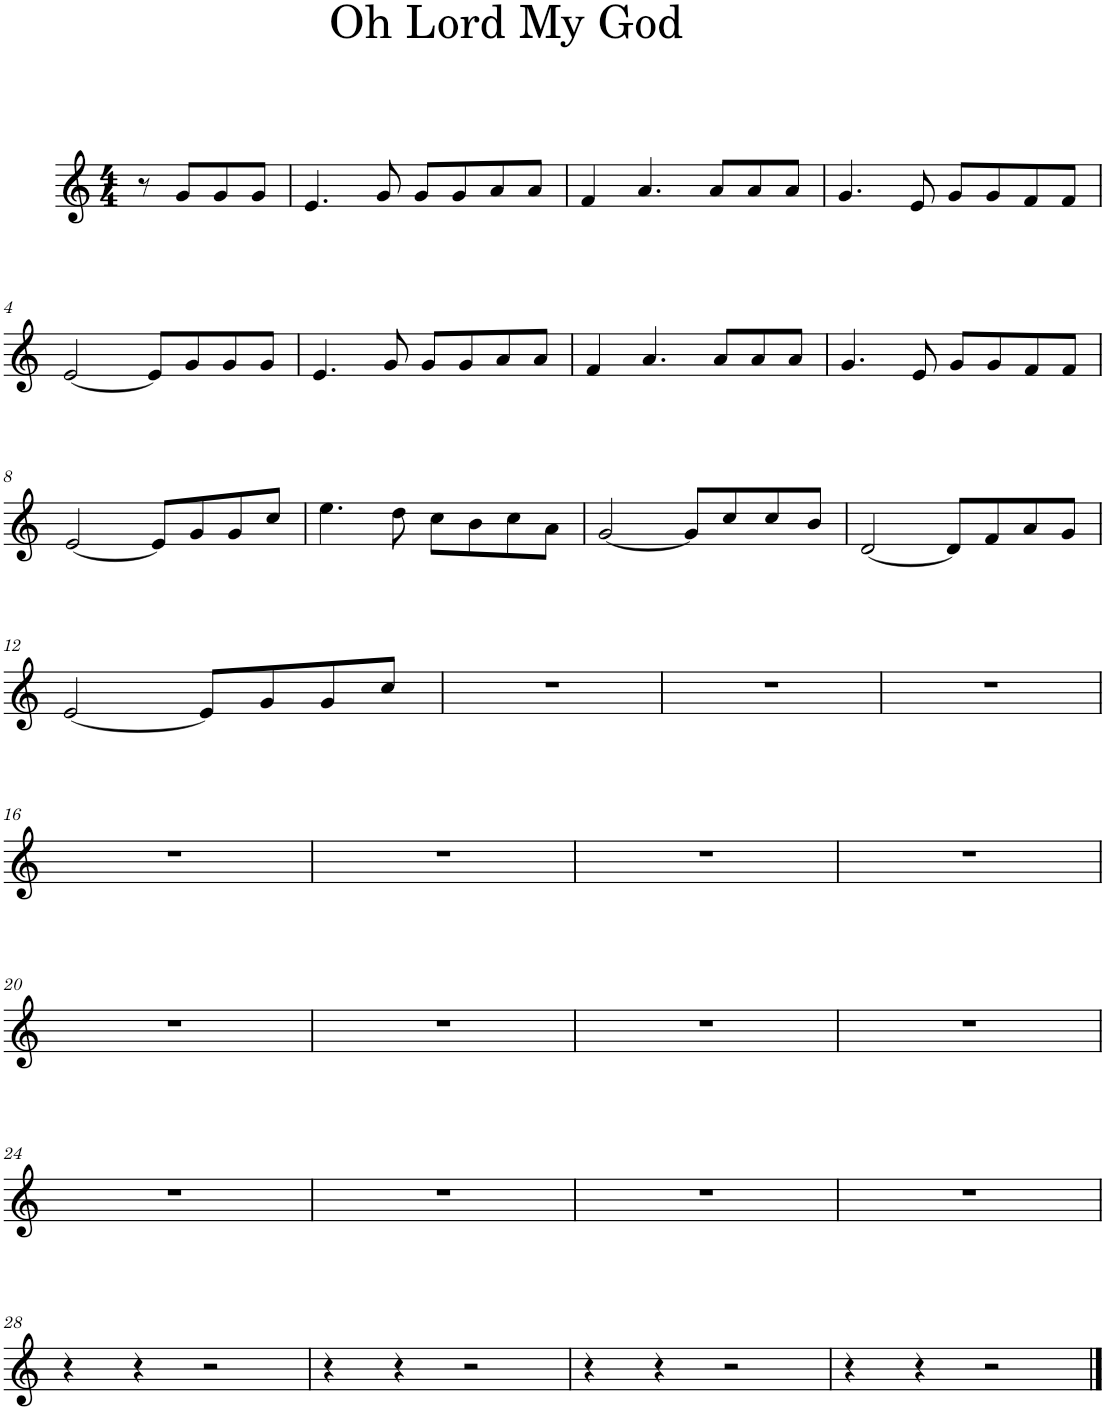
**kern
*part1
*staff1
*I"Voice
*I'Vo.
*clefG2
*k[]
*M4/4
=
8r
8g/L
8g/
8g/J
=1
4.e/
8g/
8g/L
8g/
8a/
8a/J
=2
4f/
4.a/
8a/L
8a/
8a/J
=3
4.g/
8e/
8g/L
8g/
8f/
8f/J
!!LO:LB:g=z
=4
[2e/
8e/L]
8g/
8g/
8g/J
=5
4.e/
8g/
8g/L
8g/
8a/
8a/J
=6
4f/
4.a/
8a/L
8a/
8a/J
=7
4.g/
8e/
8g/L
8g/
8f/
8f/J
!!LO:LB:g=z
=8
[2e/
8e/L]
8g/
8g/
8cc/J
=9
4.ee\
8dd\
8cc\L
8b\
8cc\
8a\J
=10
[2g/
8g/L]
8cc/
8cc/
8b/J
=11
[2d/
8d/L]
8f/
8a/
8g/J
!!LO:LB:g=z
=12
[2e/
8e/L]
8g/
8g/
8cc/J
=13
1r
=14
1r
=15
1r
!!LO:LB:g=z
=16
1r
=17
1r
=18
1r
=19
1r
!!LO:LB:g=z
=20
1r
=21
1r
=22
1r
=23
1r
!!LO:LB:g=z
=24
1r
=25
1r
=26
1r
=27
1r
!!LO:LB:g=z
=28
4r
4r
2r
=29
4r
4r
2r
=30
4r
4r
2r
=31
4r
4r
2r
==
*-
